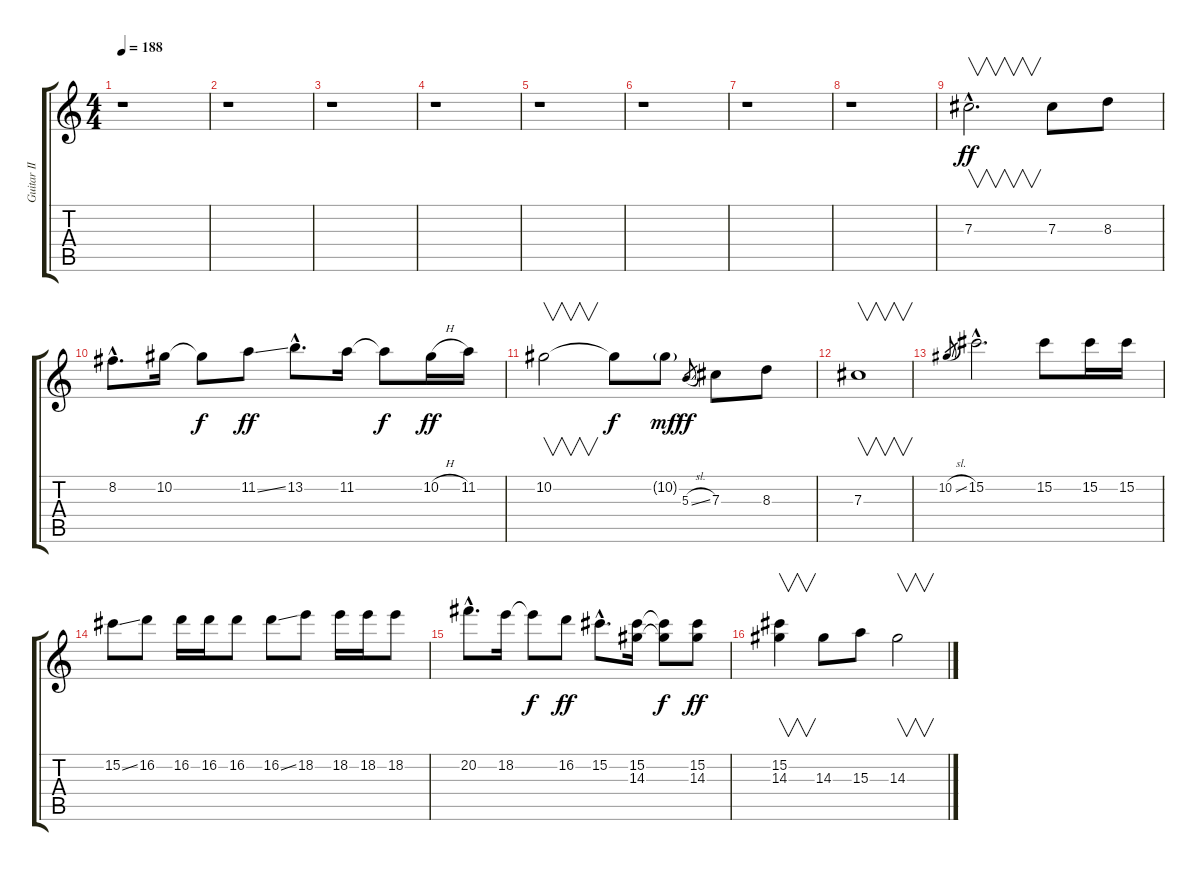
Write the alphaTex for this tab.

\track ("Guitar II" "Guitar II") {instrument overdrivenguitar}
\staff {score tabs}
\tuning (Eb4 Bb3 Gb3 Db3 Ab2 Eb2) {hide}
\ts (4 4)
\tempo 188
\clef g2
\ks c
r.1{dy ff} |
r.1 |
r.1 |
r.1 |
r.1 |
r.1 |
r.1 |
r.1 |
7.3{hac}.2{v d} 7.3.8 8.3.8 |
8.2{hac}.8{d} 10.2.16 10.2{t}.8{dy f} 11.2{ss}.8{dy ff} 13.2{hac}.8{d} 11.2.16 11.2{t}.8{dy f} 10.2{h}.16{dy ff} 11.2.16 |
10.2.2{v} 10.2{t}.8{dy f} 10.2{g}.8{dy mf} 5.3{sl}.8{gr dy ff} 7.3.8 8.3.8 |
7.3.1{v} |
10.2{sl}.8{gr} 15.2{hac}.2{d} 15.2.8 15.2.16 15.2.16 |
15.2{ss}.8 16.2.8 16.2.16 16.2.16 16.2.8 16.2{ss}.8 18.2.8 18.2.16 18.2.16 18.2.8 |
20.2{hac}.8{d} 18.2.16 18.2{t}.8{dy f} 16.2.8{dy ff} 15.2{hac}.8{d} (15.2 14.3).16 (15.2{t} 14.3{t}).8{dy f} (15.2 14.3).8{dy ff} |
(15.2 14.3).4{v} 14.3.8 15.3.8 14.3{ss}.2{v}
